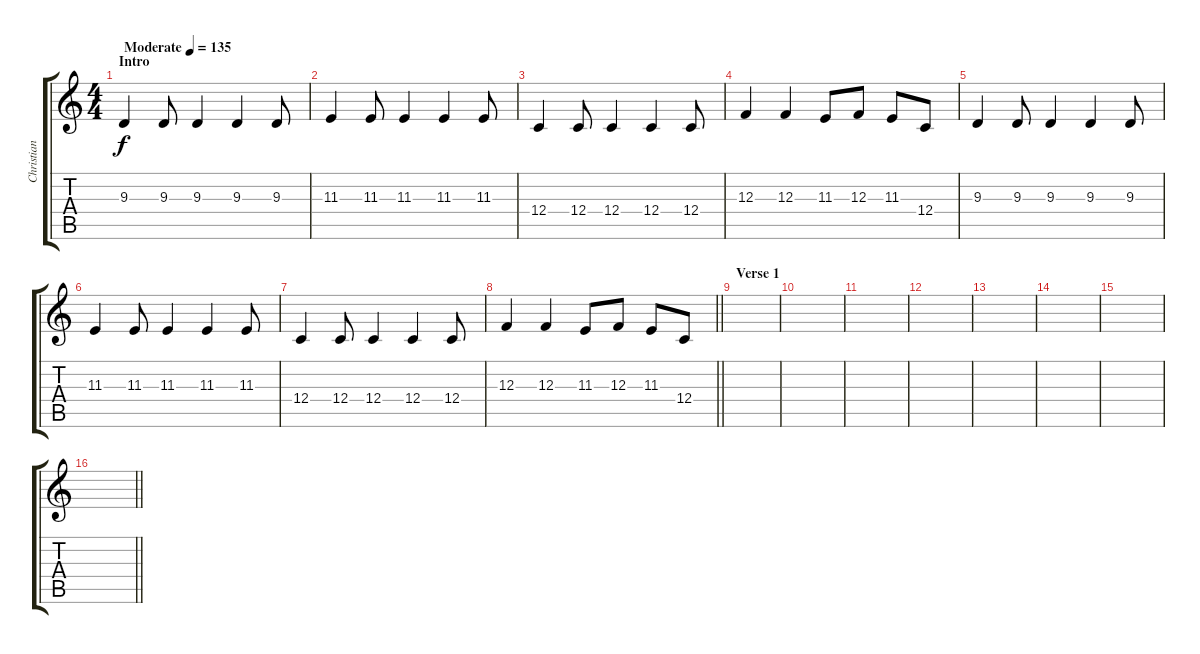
\track ("Christian Lorenz Harmony" "Christian ") {instrument lead2sawtooth}
\staff {score tabs}
\tuning (D4 A3 F3 C3 G2 C2) {hide}
\ts (4 4)
\section ("" "Intro")
\tempo (135 "Moderate")
\clef g2
\ks c
9.3.4{dy f instrument lead2sawtooth} 9.3.8 9.3.4 9.3.4 9.3.8 |
11.3.4 11.3.8 11.3.4 11.3.4 11.3.8 |
12.4.4 12.4.8 12.4.4 12.4.4 12.4.8 |
12.3.4 12.3.4 11.3.8 12.3.8 11.3.8 12.4.8 |
9.3.4 9.3.8 9.3.4 9.3.4 9.3.8 |
11.3.4 11.3.8 11.3.4 11.3.4 11.3.8 |
12.4.4 12.4.8 12.4.4 12.4.4 12.4.8 |
\barLineRight lightlight
12.3.4 12.3.4 11.3.8 12.3.8 11.3.8 12.4.8 |
\section ("" "Verse 1")
|
|
|
|
|
|
|
\barLineRight lightlight
